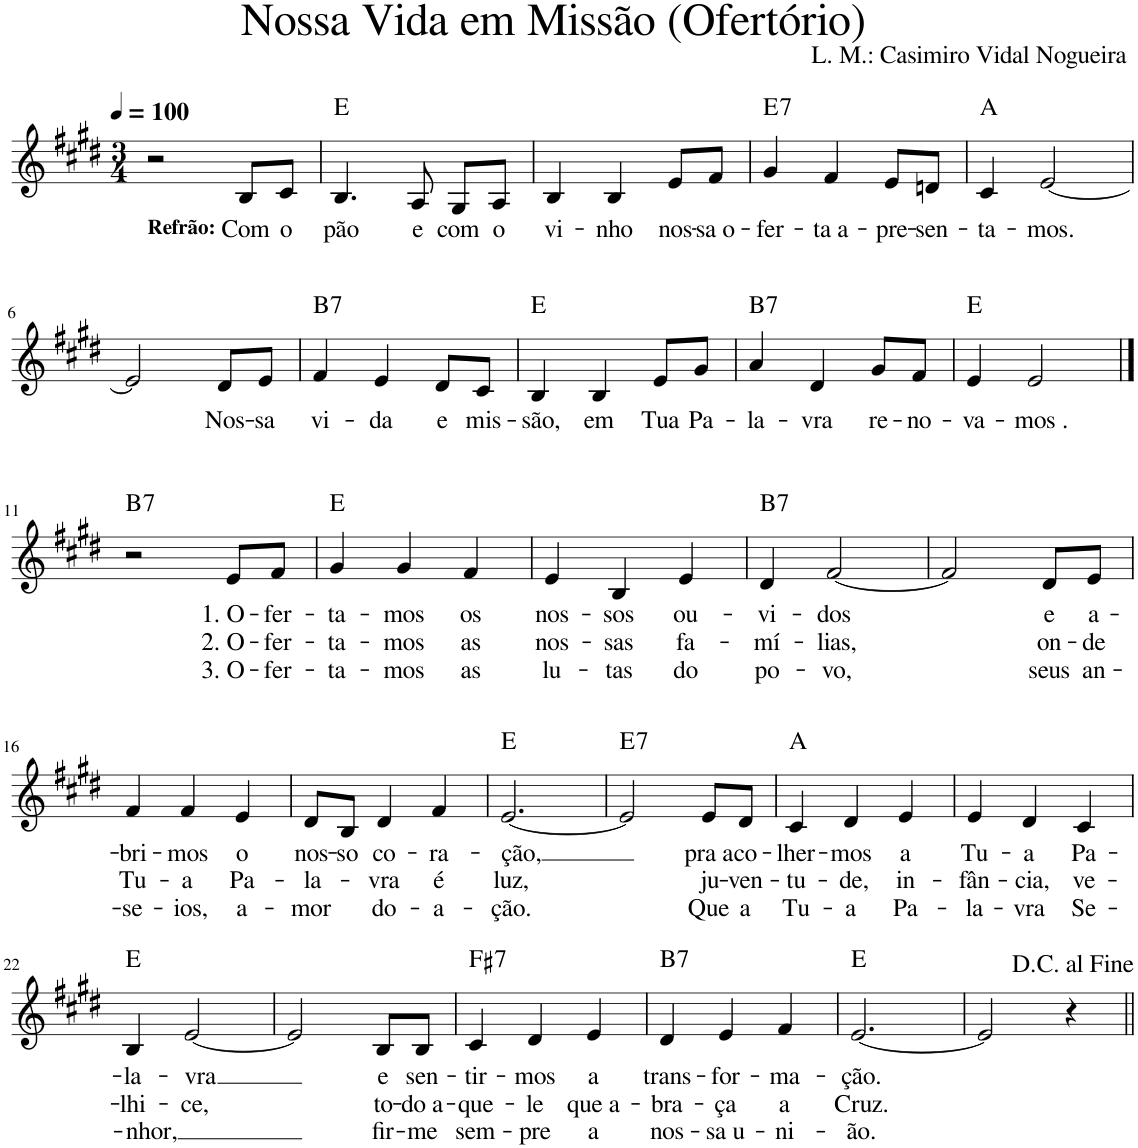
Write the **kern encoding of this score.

**kern	**text	**text	**text	**harte
*part1	*part1	*part1	*part1	*part1
*staff1	*staff1	*staff1	*staff1	*
*I"Voz	*	*	*	*
*I'Vo.	*	*	*	*
!!LO:PB:g=z
*clefG2	*	*	*	*
*k[f#c#g#d#]	*	*	*	*
*M3/4	*	*	*	*
*MM100	*	*	*	*
=1	=1	=1	=1	=1
!LO:TX:a:t=Nossa Vida em Missão (Ofertório)	!	!	!	!
!LO:TX:a:t=L. M.&colon; Casimiro Vidal Nogueira	!	!	!	!
!LO:TX:b:B:t=Refrão&colon;	!	!	!	!
2r	.	.	.	.
!	!LO:LY:b	!	!	!
8B/L	Com	.	.	.
!	!LO:LY:b	!	!	!
8c#/J	o	.	.	.
=2	=2	=2	=2	=2
!	!LO:LY:b	!	!	!
4.B/	pão	.	.	E:maj
!	!LO:LY:b	!	!	!
8A/	e	.	.	.
!	!LO:LY:b	!	!	!
8G#/L	com	.	.	.
!	!LO:LY:b	!	!	!
8A/J	o	.	.	.
=3	=3	=3	=3	=3
!	!LO:LY:b	!	!	!
4B/	vi-	.	.	.
!	!LO:LY:b	!	!	!
4B/	-nho	.	.	.
!	!LO:LY:b	!	!	!
8e/L	nos-	.	.	.
!	!LO:LY:b	!	!	!
8f#/J	-sa o-	.	.	.
=4	=4	=4	=4	=4
!	!LO:LY:b	!	!	!LO:H:kt=7
4g#/	-fer-	.	.	E:7
!	!LO:LY:b	!	!	!
4f#/	-ta a-	.	.	.
!	!LO:LY:b	!	!	!
8e/L	-pre-	.	.	.
!	!LO:LY:b	!	!	!
8dn/J	-sen-	.	.	.
=5	=5	=5	=5	=5
!	!LO:LY:b	!	!	!
4c#/	-ta-	.	.	A:maj
!	!LO:LY:b	!	!	!
[2e/	-mos.	.	.	.
!!LO:LB:g=z
=6	=6	=6	=6	=6
2e/]	.	.	.	.
!	!LO:LY:b	!	!	!
8d#/L	Nos-	.	.	.
!	!LO:LY:b	!	!	!
8e/J	-sa	.	.	.
=7	=7	=7	=7	=7
!	!LO:LY:b	!	!	!LO:H:kt=7
4f#/	vi-	.	.	B:7
!	!LO:LY:b	!	!	!
4e/	-da	.	.	.
!	!LO:LY:b	!	!	!
8d#/L	e	.	.	.
!	!LO:LY:b	!	!	!
8c#/J	mis-	.	.	.
=8	=8	=8	=8	=8
!	!LO:LY:b	!	!	!
4B/	-são,	.	.	E:maj
!	!LO:LY:b	!	!	!
4B/	em	.	.	.
!	!LO:LY:b	!	!	!
8e/L	Tua	.	.	.
!	!LO:LY:b	!	!	!
8g#/J	Pa-	.	.	.
=9	=9	=9	=9	=9
!	!LO:LY:b	!	!	!LO:H:kt=7
4a/	-la-	.	.	B:7
!	!LO:LY:b	!	!	!
4d#/	-vra	.	.	.
!	!LO:LY:b	!	!	!
8g#/L	re-	.	.	.
!	!LO:LY:b	!	!	!
8f#/J	-no-	.	.	.
=10	=10	=10	=10	=10
!	!LO:LY:b	!	!	!
4e/	-va-	.	.	E:maj
!	!LO:LY:b	!	!	!
2e/	-mos .	.	.	.
!!LO:LB:g=z
==11	==11	==11	==11	==11
!	!	!	!	!LO:H:kt=7
2r	.	.	.	B:7
!	!LO:LY:b	!LO:LY:b	!LO:LY:b	!
8e/L	1. O-	2. O-	3. O-	.
!	!LO:LY:b	!LO:LY:b	!LO:LY:b	!
8f#/J	-fer-	-fer-	-fer-	.
=12	=12	=12	=12	=12
!	!LO:LY:b	!LO:LY:b	!LO:LY:b	!
4g#/	-ta-	-ta-	-ta-	E:maj
!	!LO:LY:b	!LO:LY:b	!LO:LY:b	!
4g#/	-mos	-mos	-mos	.
!	!LO:LY:b	!LO:LY:b	!LO:LY:b	!
4f#/	os	as	as	.
=13	=13	=13	=13	=13
!	!LO:LY:b	!LO:LY:b	!LO:LY:b	!
4e/	nos-	nos-	lu-	.
!	!LO:LY:b	!LO:LY:b	!LO:LY:b	!
4B/	-sos	-sas	-tas	.
!	!LO:LY:b	!LO:LY:b	!LO:LY:b	!
4e/	ou-	fa-	do	.
=14	=14	=14	=14	=14
!	!LO:LY:b	!LO:LY:b	!LO:LY:b	!LO:H:kt=7
4d#/	-vi-	-mí-	po-	B:7
!	!LO:LY:b	!LO:LY:b	!LO:LY:b	!
[2f#/	-dos	-lias,	-vo,	.
=15	=15	=15	=15	=15
2f#/]	.	.	.	.
!	!LO:LY:b	!LO:LY:b	!LO:LY:b	!
8d#/L	e	on-	seus	.
!	!LO:LY:b	!LO:LY:b	!LO:LY:b	!
8e/J	a-	-de	an-	.
!!LO:LB:g=z
=16	=16	=16	=16	=16
!	!LO:LY:b	!LO:LY:b	!LO:LY:b	!
4f#/	-bri-	Tu-	-se-	.
!	!LO:LY:b	!LO:LY:b	!LO:LY:b	!
4f#/	-mos	-a	-ios,	.
!	!LO:LY:b	!LO:LY:b	!LO:LY:b	!
4e/	o	Pa-	a-	.
=17	=17	=17	=17	=17
!	!LO:LY:b	!LO:LY:b	!LO:LY:b	!
8d#/L	nos-	-la-	-mor	.
!	!LO:LY:b	!	!	!
8B/J	-so	.	.	.
!	!LO:LY:b	!LO:LY:b	!LO:LY:b	!
4d#/	co-	-vra	do-	.
!	!LO:LY:b	!LO:LY:b	!LO:LY:b	!
4f#/	-ra-	é	-a-	.
=18	=18	=18	=18	=18
!	!LO:LY:b	!LO:LY:b	!LO:LY:b	!
[2.e/	-ção,	luz,	-ção.	E:maj
=19	=19	=19	=19	=19
!	!	!	!	!LO:H:kt=7
2e/]	.	.	.	E:7
!	!LO:LY:b	!LO:LY:b	!LO:LY:b	!
8e/L	pra a-	ju-	Que	.
!	!LO:LY:b	!LO:LY:b	!LO:LY:b	!
8d#/J	-co-	-ven-	a	.
=20	=20	=20	=20	=20
!	!LO:LY:b	!LO:LY:b	!LO:LY:b	!
4c#/	-lher-	-tu-	Tu-	A:maj
!	!LO:LY:b	!LO:LY:b	!LO:LY:b	!
4d#/	-mos	-de,	-a	.
!	!LO:LY:b	!LO:LY:b	!LO:LY:b	!
4e/	a	in-	Pa-	.
=21	=21	=21	=21	=21
!	!LO:LY:b	!LO:LY:b	!LO:LY:b	!
4e/	Tu-	-fân-	-la-	.
!	!LO:LY:b	!LO:LY:b	!LO:LY:b	!
4d#/	-a	-cia,	-vra	.
!	!LO:LY:b	!LO:LY:b	!LO:LY:b	!
4c#/	Pa-	ve-	Se-	.
!!LO:LB:g=z
=22	=22	=22	=22	=22
!	!LO:LY:b	!LO:LY:b	!LO:LY:b	!
4B/	-la-	-lhi-	-nhor,	E:maj
!	!LO:LY:b	!LO:LY:b	!	!
[2e/	-vra	-ce,	.	.
=23	=23	=23	=23	=23
2e/]	.	.	.	.
!	!LO:LY:b	!LO:LY:b	!LO:LY:b	!
8B/L	e	to-	fir-	.
!	!LO:LY:b	!LO:LY:b	!LO:LY:b	!
8B/J	sen-	-do a-	-me	.
=24	=24	=24	=24	=24
!	!LO:LY:b	!LO:LY:b	!LO:LY:b	!LO:H:kt=7
4c#/	-tir-	-que-	sem-	F#:7
!	!LO:LY:b	!LO:LY:b	!LO:LY:b	!
4d#/	-mos	-le	-pre	.
!	!LO:LY:b	!LO:LY:b	!LO:LY:b	!
4e/	a	que a-	a	.
=25	=25	=25	=25	=25
!	!LO:LY:b	!LO:LY:b	!LO:LY:b	!LO:H:kt=7
4d#/	trans-	-bra-	nos-	B:7
!	!LO:LY:b	!LO:LY:b	!LO:LY:b	!
4e/	-for-	-ça	-sa u-	.
!	!LO:LY:b	!LO:LY:b	!LO:LY:b	!
4f#/	-ma-	a	-ni-	.
=26	=26	=26	=26	=26
!	!LO:LY:b	!LO:LY:b	!LO:LY:b	!
[2.e/	-ção.	Cruz.	-ão.	E:maj
=27	=27	=27	=27	=27
2e/]	.	.	.	.
4r	.	.	.	.
=||	=||	=||	=||	=||
*-	*-	*-	*-	*-
